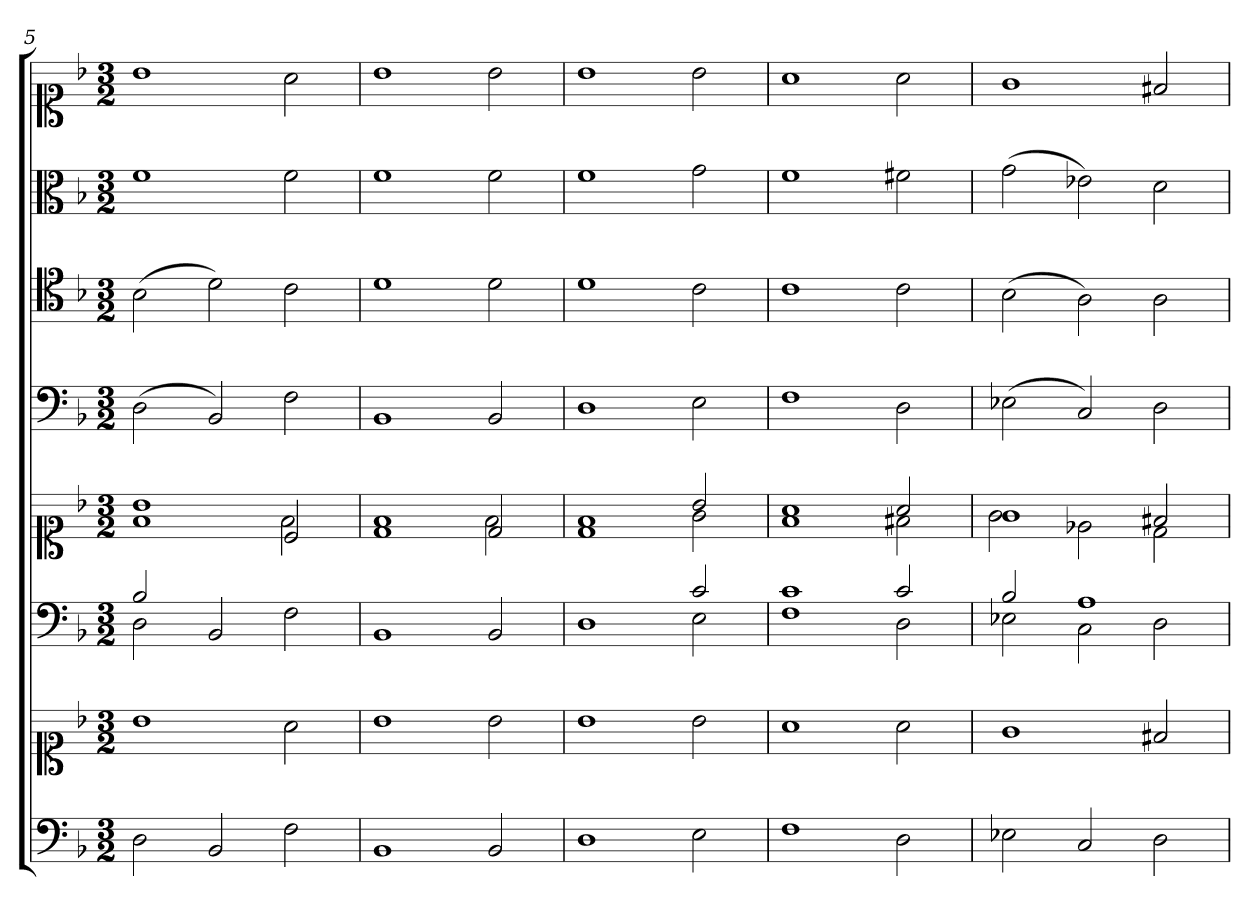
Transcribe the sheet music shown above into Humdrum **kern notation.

**kern	**kern	**kern	**kern	**kern	**kern	**kern	**kern
*part6	*part6	*part5	*part5	*part4	*part3	*part2	*part1
*staff8	*staff7	*staff6	*staff5	*staff4	*staff3	*staff2	*staff1
*clefF4	*clefC1	*clefF4	*clefC1	*clefF4	*clefC4	*clefC3	*clefC1
*k[b-]	*k[b-]	*k[b-]	*k[b-]	*k[b-]	*k[b-]	*k[b-]	*k[b-]
*F:	*F:	*F:	*F:	*F:	*F:	*F:	*F:
*M3/2	*M3/2	*M3/2	*M3/2	*M3/2	*M3/2	*M3/2	*M3/2
=5	=5	=5	=5	=5	=5	=5	=5
*	*	*^	*^	*	*	*	*
2D	1b-	2B-	2D	1b-	1f	(2D	(2B-	1f	1b-
2BB-	.	2ryy	2BB-	.	.	2BB-)	2d)	.	.
2F	2a	2ryy	2F	2c	2f	2F	2c	2f	2a
*	*	*v	*v	*	*	*	*	*	*
=6	=6	=6	=6	=6	=6	=6	=6	=6
1BB-	1b-	1BB-	1d	1f	1BB-	1d	1f	1b-
2BB-	2b-	2BB-	2d	2f	2BB-	2d	2f	2b-
=7	=7	=7	=7	=7	=7	=7	=7	=7
*	*	*^	*	*	*	*	*	*
1D	1b-	1ryy	1D	1d	1f	1D	1d	1f	1b-
2E	2b-	2c	2E	2b-	2g	2E	2c	2g	2b-
=8	=8	=8	=8	=8	=8	=8	=8	=8	=8
1F	1a	1c	1F	1a	1f	1F	1c	1f	1a
2D	2a	2c	2D	2a	2f#X	2D	2c	2f#X	2a
=9	=9	=9	=9	=9	=9	=9	=9	=9	=9
2E-X	1g	2B-	2E-X	1g	2g	(2E-X	(2B-	(2g	1g
2C	.	1A	2C	.	2e-X	2C)	2A)	2e-X)	.
2D	2f#X	.	2D	2f#X	2d	2D	2A	2d	2f#X
*	*	*v	*v	*	*	*	*	*	*
*	*	*	*v	*v	*	*	*	*
=	=	=	=	=	=	=	=
*-	*-	*-	*-	*-	*-	*-	*-
